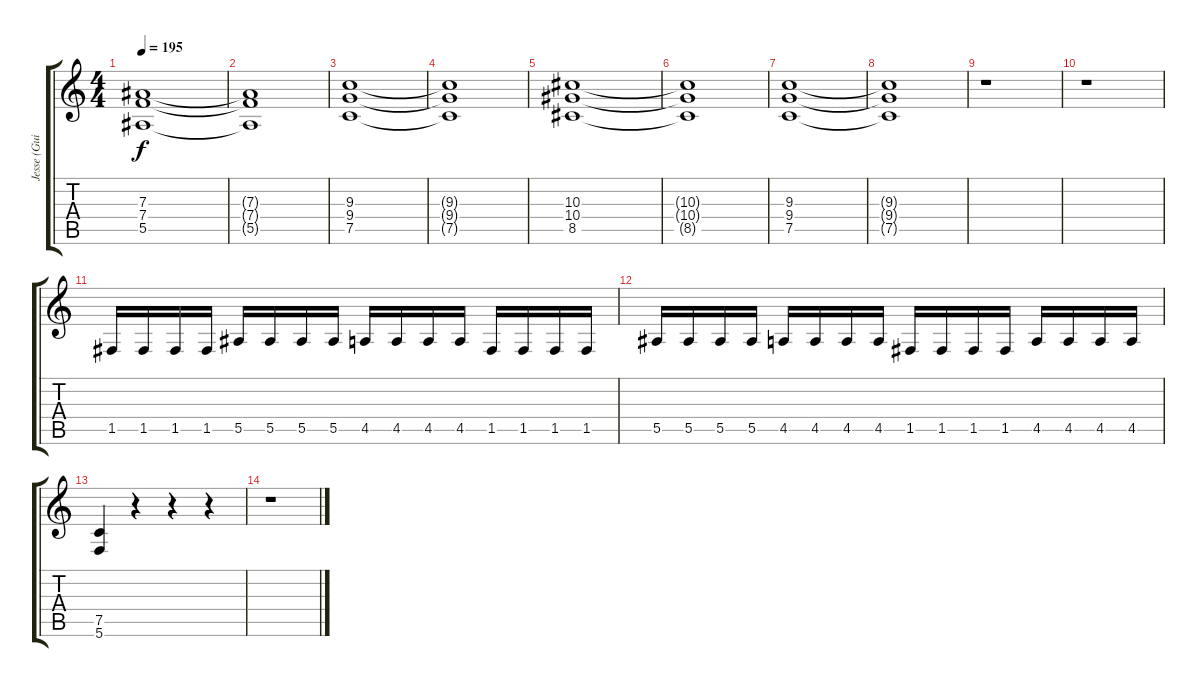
\track ("Jesse (Guitar)" "Jesse (Gui") {instrument overdrivenguitar}
\staff {score tabs}
\tuning (C4 G3 Eb3 Bb2 F2 C2) {hide}
\ts (4 4)
\tempo 195
\clef g2
\ks c
(7.3 7.4 5.5).1{dy f} |
(7.3{t} 7.4{t} 5.5{t}).1 |
(9.3 9.4 7.5).1 |
(9.3{t} 9.4{t} 7.5{t}).1 |
(10.3 10.4 8.5).1 |
(10.3{t} 10.4{t} 8.5{t}).1 |
(9.3 9.4 7.5).1 |
(9.3{t} 9.4{t} 7.5{t}).1 |
r.1 |
r.1 |
1.5.16 1.5.16 1.5.16 1.5.16 5.5.16 5.5.16 5.5.16 5.5.16 4.5.16 4.5.16 4.5.16 4.5.16 1.5.16 1.5.16 1.5.16 1.5.16 |
5.5.16 5.5.16 5.5.16 5.5.16 4.5.16 4.5.16 4.5.16 4.5.16 1.5.16 1.5.16 1.5.16 1.5.16 4.5.16 4.5.16 4.5.16 4.5.16 |
(7.5 5.6).4 r.4 r.4 r.4 |
r.1
